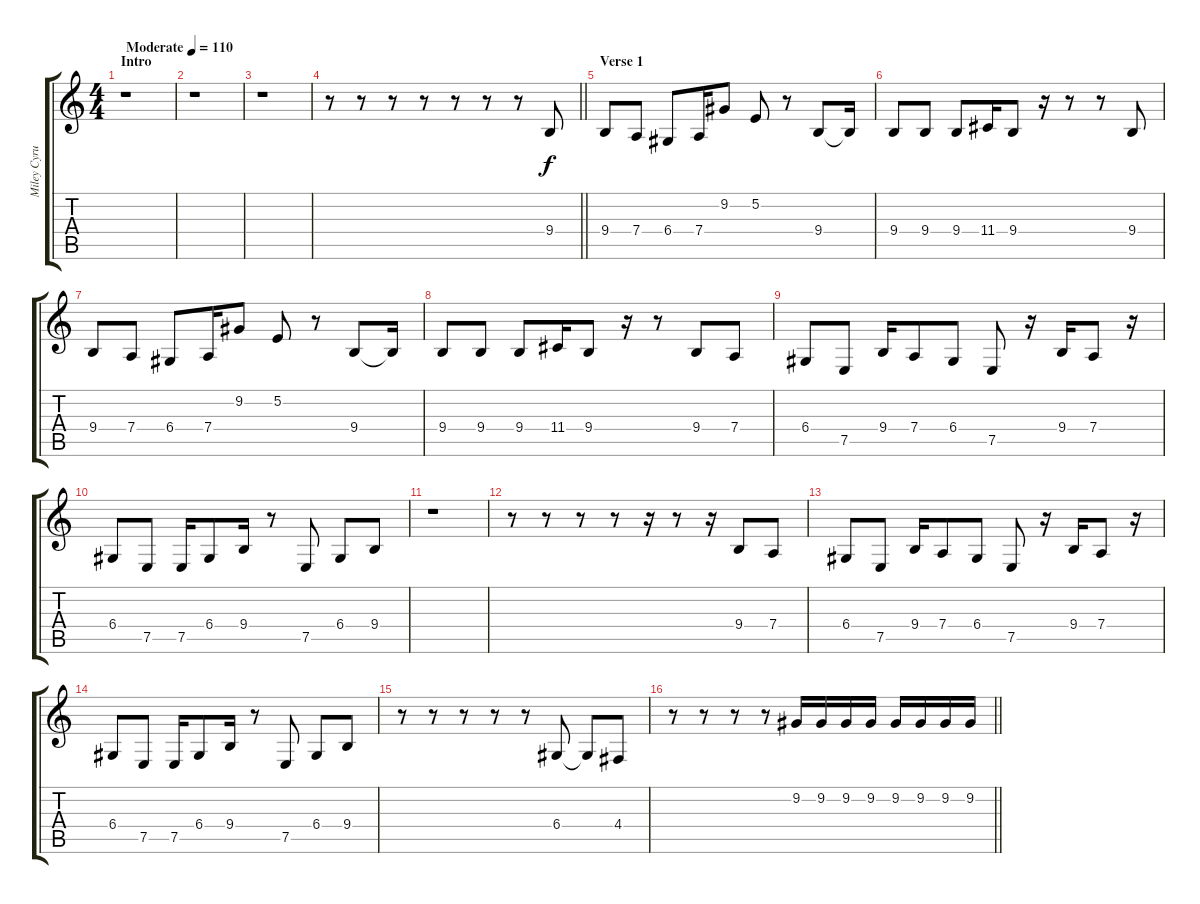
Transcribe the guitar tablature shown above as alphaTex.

\track ("Miley Cyrus Vocals" "Miley Cyru") {instrument lead2sawtooth}
\staff {score tabs}
\tuning (E4 B3 G3 D3 A2 E2) {hide}
\ts (4 4)
\section ("" "Intro")
\tempo (110 "Moderate")
\clef g2
\ks c
r.1{dy f instrument lead2sawtooth} |
r.1 |
r.1 |
\barLineRight lightlight
r.8 r.8 r.8 r.8 r.8 r.8 r.8 9.4.8 |
\section ("" "Verse 1")
9.4.8 7.4.8 6.4.8 7.4.16 9.2.8 5.2.8 r.8 9.4.8 9.4{t}.16 |
9.4.8 9.4.8 9.4.8 11.4.16 9.4.8 r.16 r.8 r.8 9.4.8 |
9.4.8 7.4.8 6.4.8 7.4.16 9.2.8 5.2.8 r.8 9.4.8 9.4{t}.16 |
9.4.8 9.4.8 9.4.8 11.4.16 9.4.8 r.16 r.8 9.4.8 7.4.8 |
6.4.8 7.5.8 9.4.16 7.4.8 6.4.8 7.5.8 r.16 9.4.16 7.4.8 r.16 |
6.4.8 7.5.8 7.5.16 6.4.8 9.4.16 r.8 7.5.8 6.4.8 9.4.8 |
r.1 |
r.8 r.8 r.8 r.8 r.16 r.8 r.16 9.4.8 7.4.8 |
6.4.8 7.5.8 9.4.16 7.4.8 6.4.8 7.5.8 r.16 9.4.16 7.4.8 r.16 |
6.4.8 7.5.8 7.5.16 6.4.8 9.4.16 r.8 7.5.8 6.4.8 9.4.8 |
r.8 r.8 r.8 r.8 r.8 6.4.8 6.4{t}.8 4.4.8 |
\barLineRight lightlight
r.8 r.8 r.8 r.8 9.2.16 9.2.16 9.2.16 9.2.16 9.2.16 9.2.16 9.2.16 9.2.16
